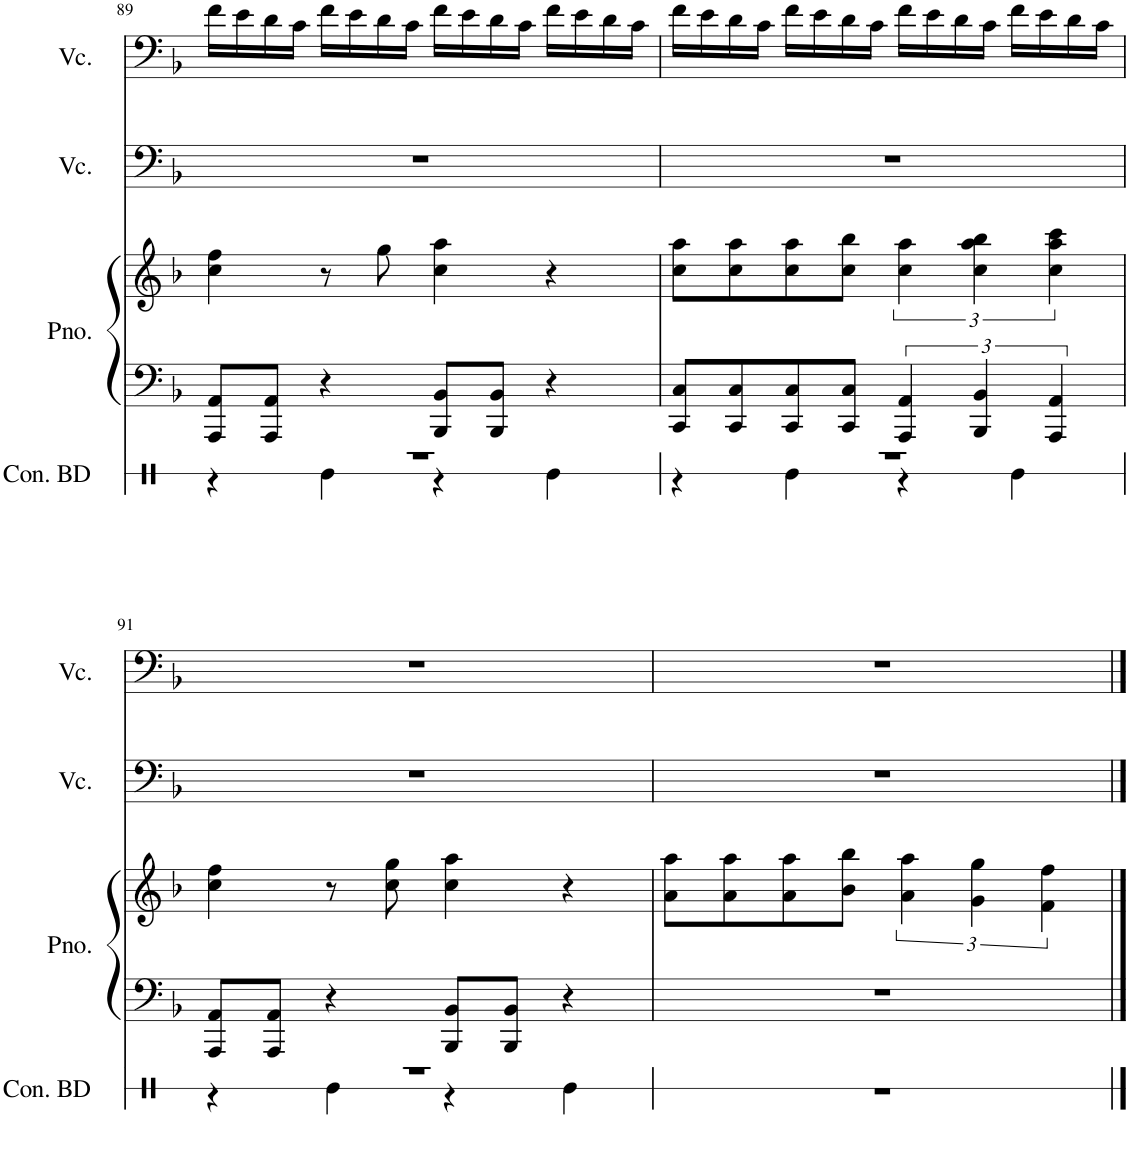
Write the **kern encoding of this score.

**kern	**kern	**kern	**kern	**kern
*part4	*part3	*part3	*part2	*part1
*staff5	*staff4	*staff3	*staff2	*staff1
*I"Concert Bass Drum, Concert Bass Drum	*I"Piano, Piano	*	*I"Violoncello	*I"Violoncello, Violoncello
*I'Con. BD	*I'Pno.	*	*I'Vc.	*I'Vc.
!!LO:PB:g=z
*clefX	*clefG2	*clefG2	*clefF4	*clefF4
*k[]	*k[b-]	*k[b-]	*k[b-]	*k[b-]
*M4/4	*M4/4	*M4/4	*M4/4	*M4/4
=89	=89	=89	=89	=89
*^	*	*	*	*
1r	4r	8AAA/ 8AA/L	4cc\ 4ff\	1r	16f\LL
.	.	.	.	.	16e\
.	.	8AAA/ 8AA/J	.	.	16d\
.	.	.	.	.	16c\JJ
.	4Re\	4r	8r	.	16f\LL
.	.	.	.	.	16e\
.	.	.	8gg\	.	16d\
.	.	.	.	.	16c\JJ
.	4r	8BBB-/ 8BB-/L	4cc\ 4aa\	.	16f\LL
.	.	.	.	.	16e\
.	.	8BBB-/ 8BB-/J	.	.	16d\
.	.	.	.	.	16c\JJ
.	4Re\	4r	4r	.	16f\LL
.	.	.	.	.	16e\
.	.	.	.	.	16d\
.	.	.	.	.	16c\JJ
=90	=90	=90	=90	=90	=90
1r	4r	8CC/ 8C/L	8cc\ 8aa\L	1r	16f\LL
.	.	.	.	.	16e\
.	.	8CC/ 8C/	8cc\ 8aa\	.	16d\
.	.	.	.	.	16c\JJ
.	4Re\	8CC/ 8C/	8cc\ 8aa\	.	16f\LL
.	.	.	.	.	16e\
.	.	8CC/ 8C/J	8cc\ 8bb-\J	.	16d\
.	.	.	.	.	16c\JJ
.	4r	6AAA/ 6AA/	6cc\ 6aa\	.	16f\LL
.	.	.	.	.	16e\
.	.	.	.	.	16d\
.	.	6BBB-/ 6BB-/	6cc\ 6aa\ 6bb-\	.	.
.	.	.	.	.	16c\JJ
.	4Re\	.	.	.	16f\LL
.	.	.	.	.	16e\
.	.	6AAA/ 6AA/	6cc\ 6aa\ 6ccc\	.	.
.	.	.	.	.	16d\
.	.	.	.	.	16c\JJ
!!LO:LB:g=z
=91	=91	=91	=91	=91	=91
1r	4r	8AAA/ 8AA/L	4cc\ 4ff\	1r	1r
.	.	8AAA/ 8AA/J	.	.	.
.	4Re\	4r	8r	.	.
.	.	.	8cc\ 8gg\	.	.
.	4r	8BBB-/ 8BB-/L	4cc\ 4aa\	.	.
.	.	8BBB-/ 8BB-/J	.	.	.
.	4Re\	4r	4r	.	.
*v	*v	*	*	*	*
=92	=92	=92	=92	=92
1r	1r	8a\ 8aa\L	1r	1r
.	.	8a\ 8aa\	.	.
.	.	8a\ 8aa\	.	.
.	.	8b-\ 8bb-\J	.	.
.	.	6a\ 6aa\	.	.
.	.	6g\ 6gg\	.	.
.	.	6f\ 6ff\	.	.
==	==	==	==	==
*-	*-	*-	*-	*-
